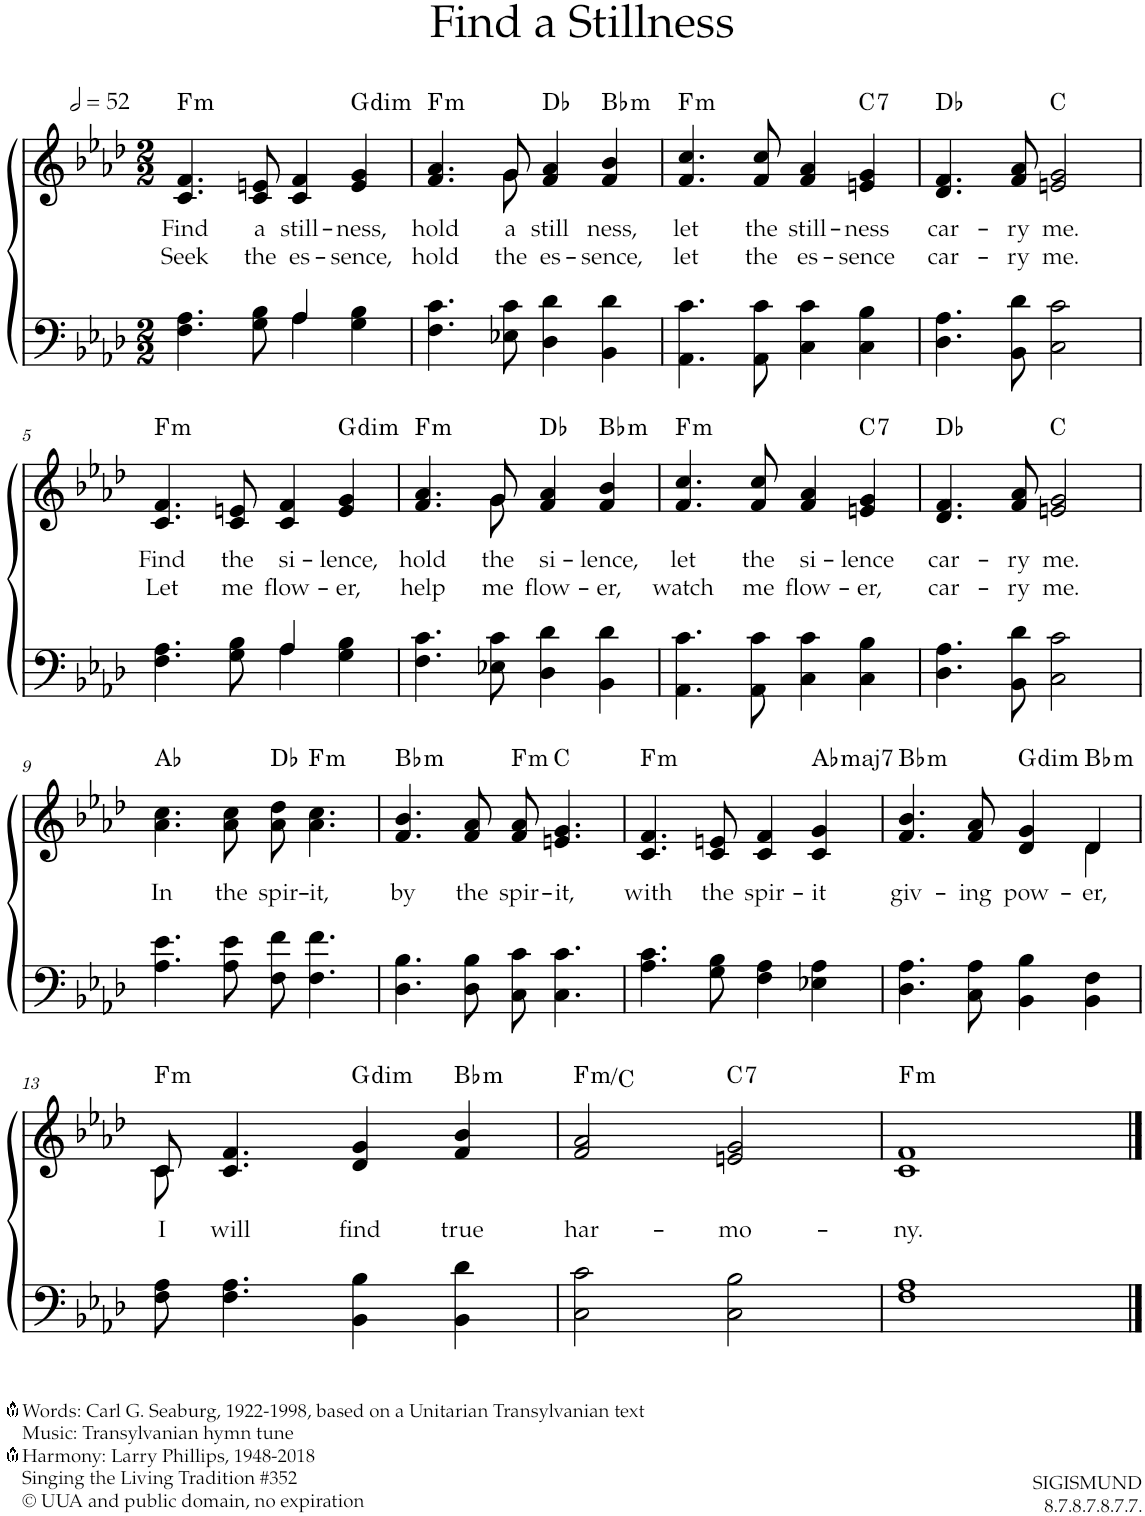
**kern	**kern	**text	**text	**harte
*part1	*part1	*part1	*part1	*part1
*staff2	*staff1	*staff1	*staff1	*
*I"Piano	*	*	*	*
*I'Pno	*	*	*	*
*clefF4	*clefG2	*	*	*
*k[b-e-a-d-]	*k[b-e-a-d-]	*	*	*
*M2/2	*M2/2	*	*	*
*MM104	*MM104	*	*	*
=1	=1	=1	=1	=1
*^	*	*	*	*
!	!	!	!LO:LY:b	!LO:LY:b	!LO:H:kt=m
4.F\ 4.A-\	2ryy	4.c/ 4.f/	Find	Seek	F:min
!	!	!	!LO:LY:b	!LO:LY:b	!
8G\ 8B-\	.	8c/ 8en/	a	the	.
!	!	!	!LO:LY:b	!LO:LY:b	!
4A-/	4A-\	4c/ 4f/	still-	es-	.
!	!	!	!LO:LY:b	!LO:LY:b	!LO:H:kt=dim
4G\ 4B-\	4ryy	4e/ 4g/	-ness,	-sence,	G:dim
=2	=2	=2	=2	=2	=2
!	!	!	!LO:LY:b	!LO:LY:b	!LO:H:kt=m
*v	*v	*^	*	*	*
4.F\ 4.c\	4.f/ 4.a-/	4.ryy	hold	hold	F:min
!	!	!	!LO:LY:b	!LO:LY:b	!
8E-X\ 8c\	8g/	8g\	a	the	.
!	!	!	!LO:LY:b	!LO:LY:b	!
4D-\ 4d-\	4f/ 4a-/	2ryy	still	es-	Db:maj
!	!	!	!LO:LY:b	!LO:LY:b	!LO:H:kt=m
4BB-\ 4d-\	4f/ 4b-/	.	ness,	-sence,	Bb:min
*	*v	*v	*	*	*
=3	=3	=3	=3	=3
!	!	!LO:LY:b	!LO:LY:b	!LO:H:kt=m
4.AA-\ 4.c\	4.f/ 4.cc/	let	let	F:min
!	!	!LO:LY:b	!LO:LY:b	!
8AA-\ 8c\	8f/ 8cc/	the	the	.
!	!	!LO:LY:b	!LO:LY:b	!
4C\ 4c\	4f/ 4a-/	still-	es-	.
!	!	!LO:LY:b	!LO:LY:b	!LO:H:kt=7
4C\ 4B-\	4en/ 4g/	-ness	-sence	C:7
=4	=4	=4	=4	=4
!	!	!LO:LY:b	!LO:LY:b	!
4.D-\ 4.A-\	4.d-/ 4.f/	car-	car-	Db:maj
!	!	!LO:LY:b	!LO:LY:b	!
8BB-\ 8d-\	8f/ 8a-/	-ry	-ry	.
!	!	!LO:LY:b	!LO:LY:b	!
2C\ 2c\	2en/ 2g/	me.	me.	C:maj
!!LO:LB:g=z
=5	=5	=5	=5	=5
*^	*	*	*	*
!	!	!	!LO:LY:b	!LO:LY:b	!LO:H:kt=m
4.F\ 4.A-\	2ryy	4.c/ 4.f/	Find	Let	F:min
!	!	!	!LO:LY:b	!LO:LY:b	!
8G\ 8B-\	.	8c/ 8en/	the	me	.
!	!	!	!LO:LY:b	!LO:LY:b	!
4A-/	4A-\	4c/ 4f/	si-	flow-	.
!	!	!	!LO:LY:b	!LO:LY:b	!LO:H:kt=dim
4G\ 4B-\	4ryy	4e/ 4g/	-lence,	-er,	G:dim
=6	=6	=6	=6	=6	=6
!	!	!	!LO:LY:b	!LO:LY:b	!LO:H:kt=m
*v	*v	*^	*	*	*
4.F\ 4.c\	4.f/ 4.a-/	4.ryy	hold	help	F:min
!	!	!	!LO:LY:b	!LO:LY:b	!
8E-X\ 8c\	8g/	8g\	the	me	.
!	!	!	!LO:LY:b	!LO:LY:b	!
4D-\ 4d-\	4f/ 4a-/	2ryy	si-	flow-	Db:maj
!	!	!	!LO:LY:b	!LO:LY:b	!LO:H:kt=m
4BB-\ 4d-\	4f/ 4b-/	.	-lence,	-er,	Bb:min
*	*v	*v	*	*	*
=7	=7	=7	=7	=7
!	!	!LO:LY:b	!LO:LY:b	!LO:H:kt=m
4.AA-\ 4.c\	4.f/ 4.cc/	let	watch	F:min
!	!	!LO:LY:b	!LO:LY:b	!
8AA-\ 8c\	8f/ 8cc/	the	me	.
!	!	!LO:LY:b	!LO:LY:b	!
4C\ 4c\	4f/ 4a-/	si-	flow-	.
!	!	!LO:LY:b	!LO:LY:b	!LO:H:kt=7
4C\ 4B-\	4en/ 4g/	-lence	-er,	C:7
=8	=8	=8	=8	=8
!	!	!LO:LY:b	!LO:LY:b	!
4.D-\ 4.A-\	4.d-/ 4.f/	car-	car-	Db:maj
!	!	!LO:LY:b	!LO:LY:b	!
8BB-\ 8d-\	8f/ 8a-/	-ry	-ry	.
!	!	!LO:LY:b	!LO:LY:b	!
2C\ 2c\	2en/ 2g/	me.	me.	C:maj
!!LO:LB:g=z
=9	=9	=9	=9	=9
!	!	!LO:LY:b	!	!
4.A-\ 4.e-\	4.a-\ 4.cc\	In	.	Ab:maj
!	!	!LO:LY:b	!	!
8A-\ 8e-\	8a-\ 8cc\	the	.	.
!	!	!LO:LY:b	!	!
8F\ 8f\	8a-\ 8dd-\	spir-	.	Db:maj
!	!	!LO:LY:b	!	!LO:H:kt=m
4.F\ 4.f\	4.a-\ 4.cc\	-it,	.	F:min
=10	=10	=10	=10	=10
!	!	!LO:LY:b	!	!LO:H:kt=m
4.D-\ 4.B-\	4.f/ 4.b-/	by	.	Bb:min
!	!	!LO:LY:b	!	!
8D-\ 8B-\	8f/ 8a-/	the	.	.
!	!	!LO:LY:b	!	!LO:H:kt=m
8C\ 8c\	8f/ 8a-/	spir-	.	F:min
!	!	!LO:LY:b	!	!
4.C\ 4.c\	4.en/ 4.g/	-it,	.	C:maj
=11	=11	=11	=11	=11
!	!	!LO:LY:b	!	!LO:H:kt=m
4.A-\ 4.c\	4.c/ 4.f/	with	.	F:min
!	!	!LO:LY:b	!	!
8G\ 8B-\	8c/ 8en/	the	.	.
!	!	!LO:LY:b	!	!
4F\ 4A-\	4c/ 4f/	spir-	.	.
!	!	!LO:LY:b	!	!LO:H:kt=maj7
4E-X\ 4A-\	4c/ 4g/	-it	.	Ab:maj7
=12	=12	=12	=12	=12
!	!	!LO:LY:b	!	!LO:H:kt=m
*	*^	*	*	*
4.D-\ 4.A-\	4.f/ 4.b-/	2.ryy	giv-	.	Bb:min
!	!	!	!LO:LY:b	!	!
8C\ 8A-\	8f/ 8a-/	.	-ing	.	.
!	!	!	!LO:LY:b	!	!LO:H:kt=dim
4BB-\ 4B-\	4d-/ 4g/	.	pow-	.	G:dim
!	!	!	!LO:LY:b	!	!LO:H:kt=m
4BB-\ 4F\	4d-/	4d-\	-er,	.	Bb:min
!!LO:LB:g=z	!!
=13	=13	=13	=13	=13	=13
!	!	!	!LO:LY:b	!	!LO:H:kt=m
8F\ 8A-\	8c/	8c\	I	.	F:min
!	!	!	!LO:LY:b	!	!
4.F\ 4.A-\	4.c/ 4.f/	2..ryy	will	.	.
!	!	!	!LO:LY:b	!	!LO:H:kt=dim
4BB-\ 4B-\	4d-/ 4g/	.	find	.	G:dim
!	!	!	!LO:LY:b	!	!LO:H:kt=m
4BB-\ 4d-\	4f/ 4b-/	.	true	.	Bb:min
*	*v	*v	*	*	*
=14	=14	=14	=14	=14
!	!	!LO:LY:b	!	!LO:H:kt=m
2C\ 2c\	2f/ 2a-/	har-	.	F:min/5
!	!	!LO:LY:b	!	!LO:H:kt=7
2C\ 2B-\	2en/ 2g/	-mo-	.	C:7
=15	=15	=15	=15	=15
!	!	!LO:LY:b	!	!LO:H:kt=m
1F 1A-	1c 1f	-ny.	.	F:min
==	==	==	==	==
*-	*-	*-	*-	*-
